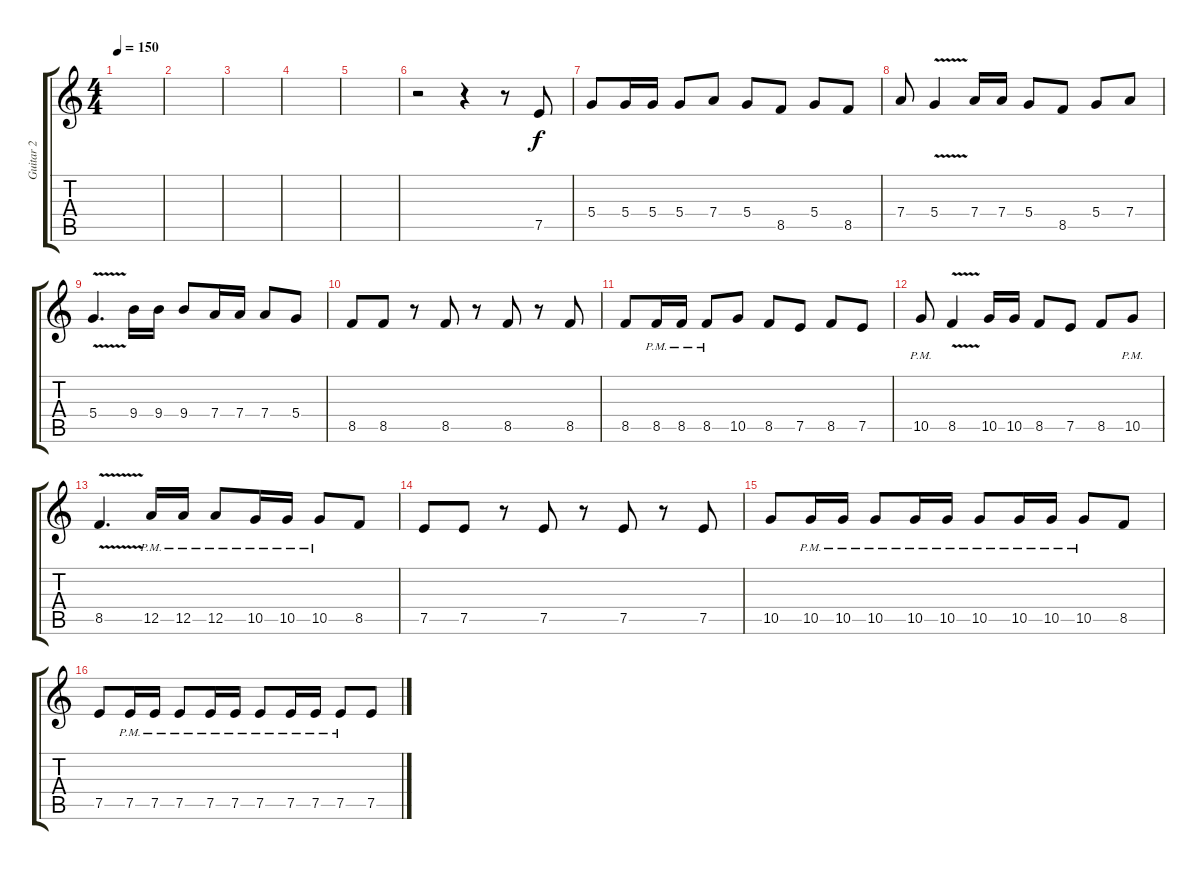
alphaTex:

\track ("Guitar 2" "Guitar 2") {instrument overdrivenguitar}
\staff {score tabs}
\tuning (E4 B3 G3 D3 A2 E2) {hide}
\ts (4 4)
\tempo 150
\clef g2
\ks c
|
|
|
|
|
r.2 r.4 r.8 7.5.8 |
5.4.8 5.4.16 5.4.16 5.4.8 7.4.8 5.4.8 8.5.8 5.4.8 8.5.8 |
7.4.8 5.4{v}.4 7.4.16 7.4.16 5.4.8 8.5.8 5.4.8 7.4.8 |
5.4{v}.4{d} 9.4.16 9.4.16 9.4.8 7.4.16 7.4.16 7.4.8 5.4.8 |
8.5.8 8.5.8 r.8 8.5.8 r.8 8.5.8 r.8 8.5.8 |
8.5.8 8.5{pm}.16 8.5{pm}.16 8.5{pm}.8 10.5.8 8.5.8 7.5.8 8.5.8 7.5.8 |
10.5{pm}.8 8.5{v}.4 10.5.16 10.5.16 8.5.8 7.5.8 8.5.8 10.5{pm}.8 |
8.5{v}.4{d} 12.5{pm}.16 12.5{pm}.16 12.5{pm}.8 10.5{pm}.16 10.5{pm}.16 10.5{pm}.8 8.5.8 |
7.5.8 7.5.8 r.8 7.5.8 r.8 7.5.8 r.8 7.5.8 |
10.5.8 10.5{pm}.16 10.5{pm}.16 10.5{pm}.8 10.5{pm}.16 10.5{pm}.16 10.5{pm}.8 10.5{pm}.16 10.5{pm}.16 10.5{pm}.8 8.5.8 |
7.5.8 7.5{pm}.16 7.5{pm}.16 7.5{pm}.8 7.5{pm}.16 7.5{pm}.16 7.5{pm}.8 7.5{pm}.16 7.5{pm}.16 7.5{pm}.8 7.5.8
